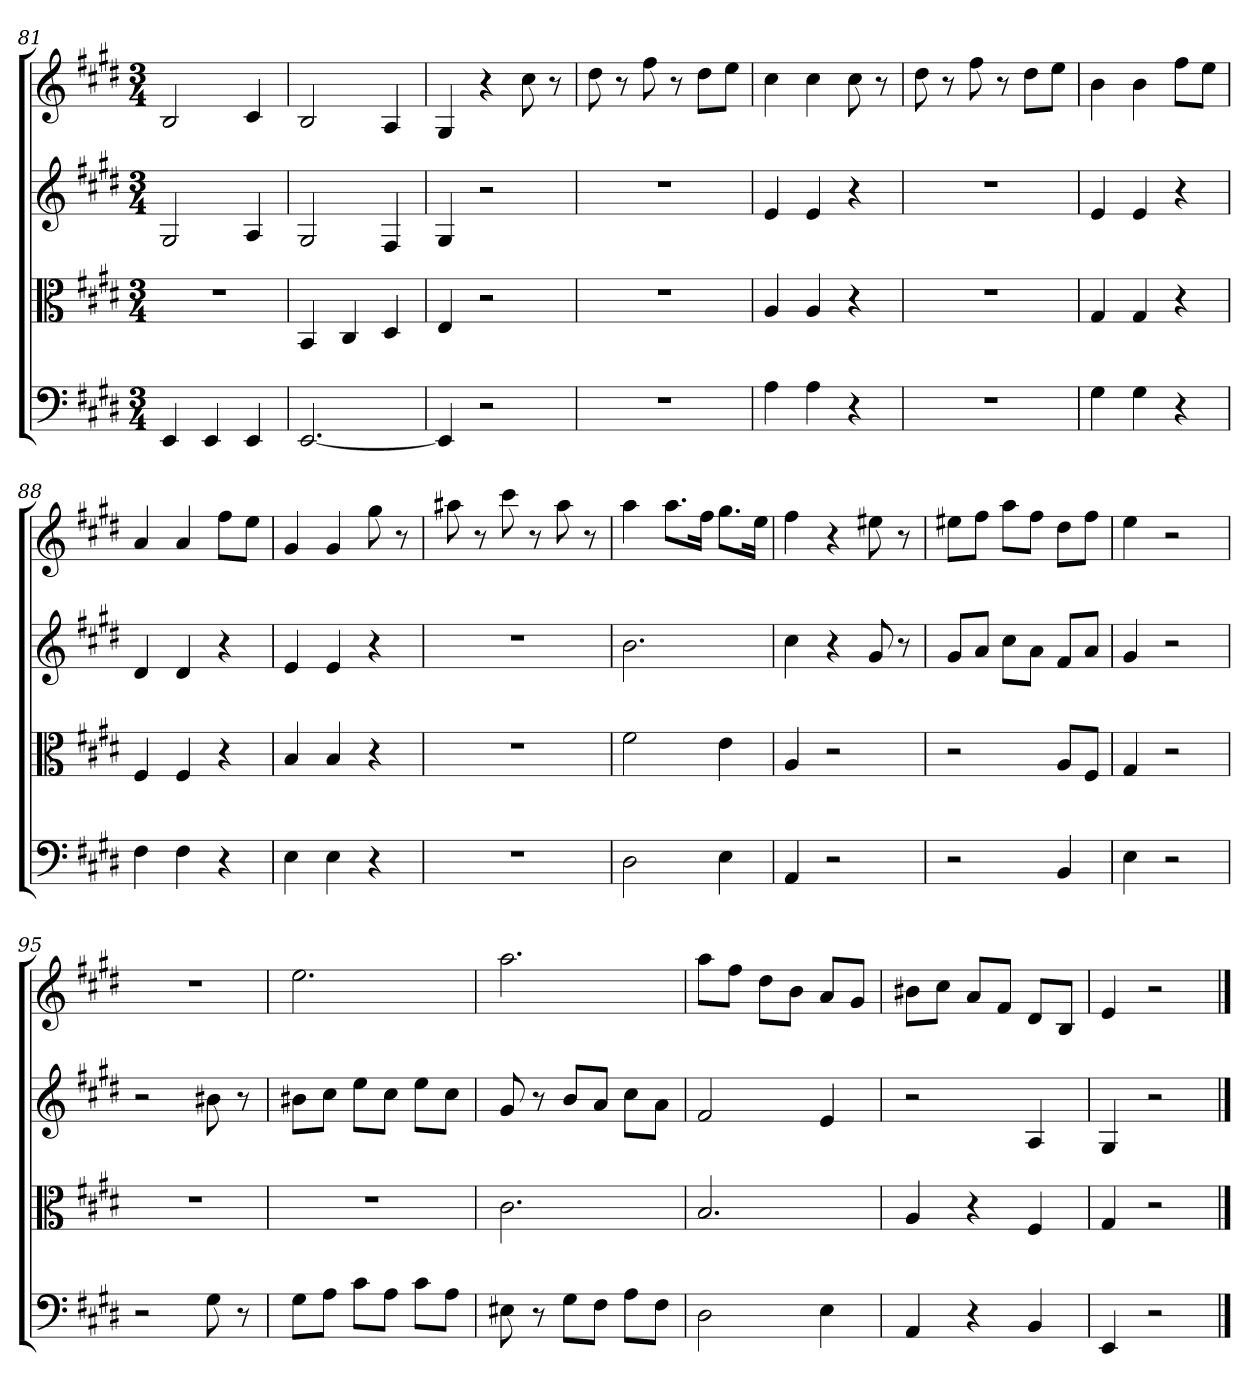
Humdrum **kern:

**kern	**kern	**kern	**kern
*part4	*part3	*part2	*part1
*staff4	*staff3	*staff2	*staff1
*clefF4	*clefC3	*clefG2	*clefG2
*k[f#c#g#d#]	*k[f#c#g#d#]	*k[f#c#g#d#]	*k[f#c#g#d#]
*E:	*E:	*E:	*E:
*M3/4	*M3/4	*M3/4	*M3/4
=81	=81	=81	=81
4EE	2.r	2G#	2B
4EE	.	.	.
4EE	.	4A	4c#
=82	=82	=82	=82
[2.EE	4BB	2G#	2B
.	4C#	.	.
.	4D#	4F#	4A
=83	=83	=83	=83
4EE]	4E	4G#	4G#
2r	2r	2r	4r
.	.	.	8cc#
.	.	.	8r
=84	=84	=84	=84
2.r	2.r	2.r	8dd#
.	.	.	8r
.	.	.	8ff#
.	.	.	8r
.	.	.	8dd#\L
.	.	.	8ee\J
=85	=85	=85	=85
4A	4A	4e	4cc#
4A	4A	4e	4cc#
4r	4r	4r	8cc#
.	.	.	8r
=86	=86	=86	=86
2.r	2.r	2.r	8dd#
.	.	.	8r
.	.	.	8ff#
.	.	.	8r
.	.	.	8dd#\L
.	.	.	8ee\J
=87	=87	=87	=87
4G#	4G#	4e	4b
4G#	4G#	4e	4b
4r	4r	4r	8ff#\L
.	.	.	8ee\J
=88	=88	=88	=88
4F#	4F#	4d#	4a
4F#	4F#	4d#	4a
4r	4r	4r	8ff#\L
.	.	.	8ee\J
=89	=89	=89	=89
4E	4B	4e	4g#
4E	4B	4e	4g#
4r	4r	4r	8gg#
.	.	.	8r
=90	=90	=90	=90
2.r	2.r	2.r	8aa#X
.	.	.	8r
.	.	.	8ccc#
.	.	.	8r
.	.	.	8aa#
.	.	.	8r
=91	=91	=91	=91
2D#	2f#	2.b	4aa
.	.	.	8.aa\L
.	.	.	16ff#\Jk
4E	4e	.	8.gg#\L
.	.	.	16ee\Jk
=92	=92	=92	=92
4AA	4A	4cc#	4ff#
2r	2r	4r	4r
.	.	8g#	8ee#X
.	.	8r	8r
=93	=93	=93	=93
2r	2r	8g#/L	8ee#X\L
.	.	8a/J	8ff#\J
.	.	8cc#\L	8aa\L
.	.	8a\J	8ff#\J
4BB	8A/L	8f#/L	8dd#\L
.	8F#/J	8a/J	8ff#\J
=94	=94	=94	=94
4E	4G#	4g#	4ee
2r	2r	2r	2r
=95	=95	=95	=95
2r	2.r	2r	2.r
8G#	.	8b#X	.
8r	.	8r	.
=96	=96	=96	=96
8G#\L	2.r	8b#X\L	2.ee
8A\J	.	8cc#\J	.
8c#\L	.	8ee\L	.
8A\J	.	8cc#\J	.
8c#\L	.	8ee\L	.
8A\J	.	8cc#\J	.
=97	=97	=97	=97
8E#X	2.c#	8g#	2.aa
8r	.	8r	.
8G#\L	.	8b/L	.
8F#\J	.	8a/J	.
8A\L	.	8cc#\L	.
8F#\J	.	8a\J	.
=98	=98	=98	=98
2D#	2.B	2f#	8aa\L
.	.	.	8ff#\J
.	.	.	8dd#\L
.	.	.	8b\J
4E	.	4e	8a/L
.	.	.	8g#/J
=99	=99	=99	=99
4AA	4A	2r	8b#X\L
.	.	.	8cc#\J
4r	4r	.	8a/L
.	.	.	8f#/J
4BB	4F#	4A	8d#/L
.	.	.	8B/J
=100	=100	=100	=100
4EE	4G#	4G#	4e
2r	2r	2r	2r
==	==	==	==
*-	*-	*-	*-
